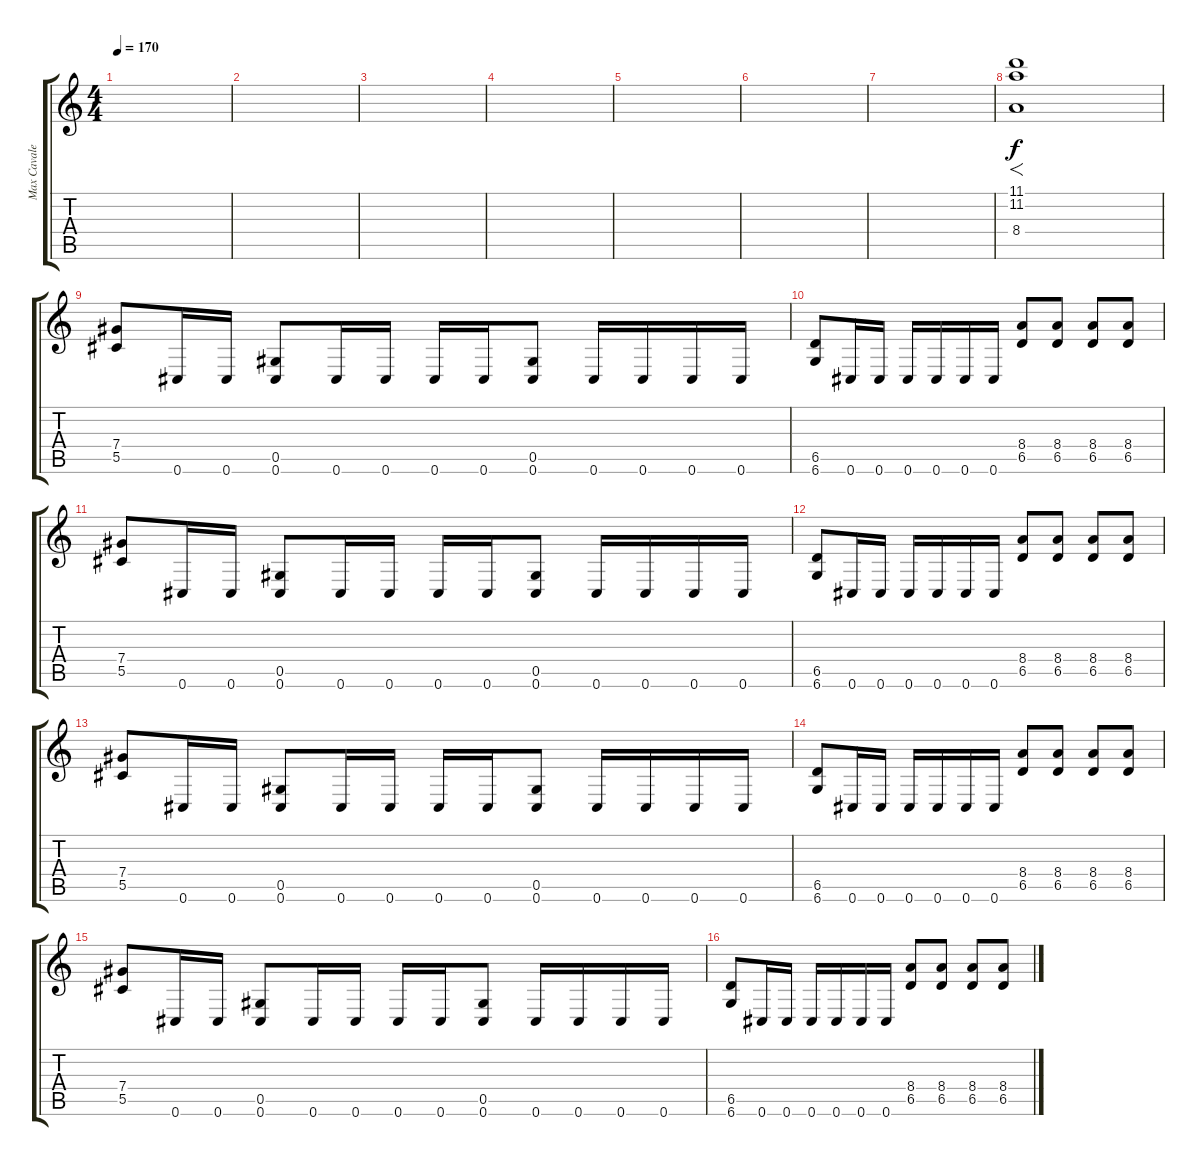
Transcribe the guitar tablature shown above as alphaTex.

\track ("Max Cavalera" "Max Cavale") {instrument overdrivenguitar}
\staff {score tabs}
\tuning (Eb4 Bb3 Gb3 Db3 Ab2 Db2) {hide}
\ts (4 4)
\tempo 170
\clef g2
\ks c
|
|
|
|
|
|
|
(11.1 11.2 8.4).1{f} |
(7.4 5.5).8{dy f} 0.6.16 0.6.16 (0.5 0.6).8 0.6.16 0.6.16 0.6.16 0.6.16 (0.5 0.6).8 0.6.16 0.6.16 0.6.16 0.6.16 |
(6.5 6.6).8 0.6.16 0.6.16 0.6.16 0.6.16 0.6.16 0.6.16 (8.4 6.5).8 (8.4 6.5).8 (8.4 6.5).8 (8.4 6.5).8 |
(7.4 5.5).8 0.6.16 0.6.16 (0.5 0.6).8 0.6.16 0.6.16 0.6.16 0.6.16 (0.5 0.6).8 0.6.16 0.6.16 0.6.16 0.6.16 |
(6.5 6.6).8 0.6.16 0.6.16 0.6.16 0.6.16 0.6.16 0.6.16 (8.4 6.5).8 (8.4 6.5).8 (8.4 6.5).8 (8.4 6.5).8 |
(7.4 5.5).8 0.6.16 0.6.16 (0.5 0.6).8 0.6.16 0.6.16 0.6.16 0.6.16 (0.5 0.6).8 0.6.16 0.6.16 0.6.16 0.6.16 |
(6.5 6.6).8 0.6.16 0.6.16 0.6.16 0.6.16 0.6.16 0.6.16 (8.4 6.5).8 (8.4 6.5).8 (8.4 6.5).8 (8.4 6.5).8 |
(7.4 5.5).8 0.6.16 0.6.16 (0.5 0.6).8 0.6.16 0.6.16 0.6.16 0.6.16 (0.5 0.6).8 0.6.16 0.6.16 0.6.16 0.6.16 |
(6.5 6.6).8 0.6.16 0.6.16 0.6.16 0.6.16 0.6.16 0.6.16 (8.4 6.5).8 (8.4 6.5).8 (8.4 6.5).8 (8.4 6.5).8
